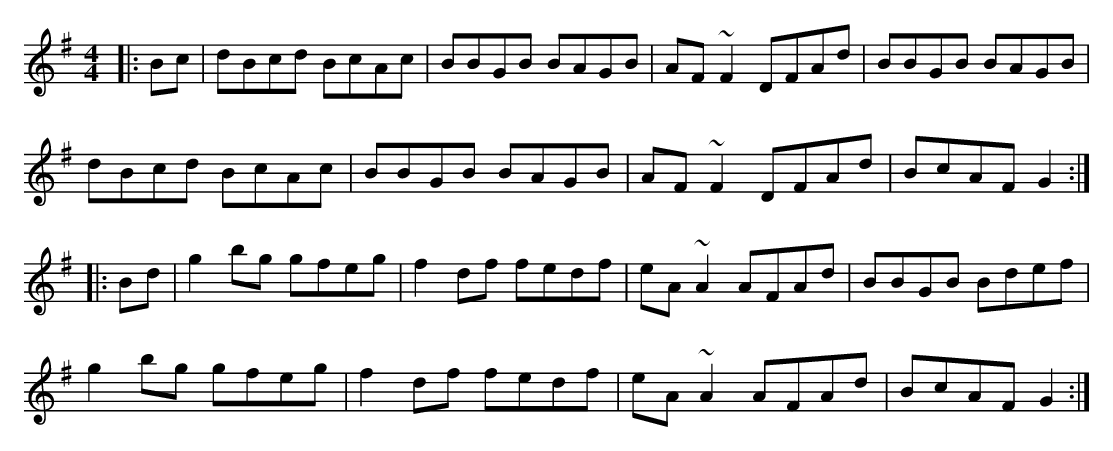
X:1
M:4/4
K:G
|:Bc|dBcd BcAc|BBGB BAGB|AF~F2 DFAd|BBGB BAGB|
dBcd BcAc|BBGB BAGB|AF~F2 DFAd|BcAF G2:|
|:Bd|g2bg gfeg|f2df fedf|eA~A2 AFAd|BBGB Bdef|
g2bg gfeg|f2df fedf|eA~A2 AFAd|BcAF G2:|
